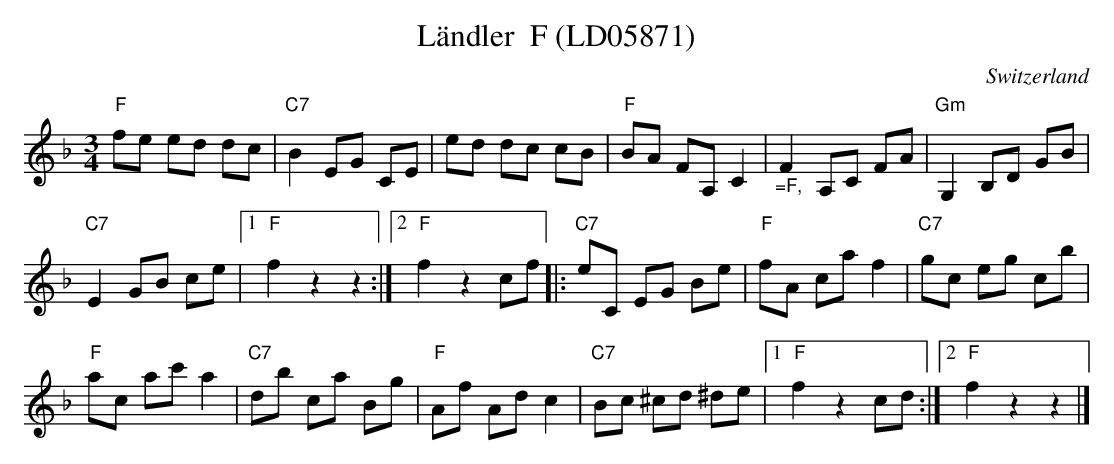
X:1
T:Ländler  F (LD05871)
O:Switzerland
M:3/4
L:1/8
K:F major
"F"fe ed dc | "C7"B2EG CE | ed dc cB | "F"BA FA, C2 | "_=F,"F2A,C FA | "Gm"G,2B,D GB |
"C7"E2GB ce |1 "F"f2z2z2 :|2 "F"f2z2cf |: "C7"eC EG  Be |  "F"fA caf2 | "C7"gc eg cb |
"F"ac ac'a2 | "C7"db ca Bg | "F"Af Adc2 | "C7"Bc ^cd ^de |1 "F"f2z2cd :|2 "F"f2z2z2 |]
